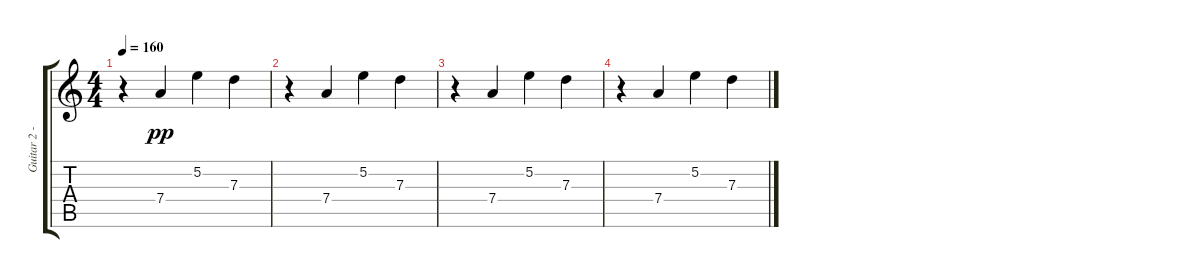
\track ("Guitar 2 - Sergie" "Guitar 2 -") {instrument overdrivenguitar}
\staff {score tabs}
\tuning (E4 B3 G3 D3 A2 E2) {hide}
\ts (4 4)
\tempo 160
\clef g2
\ks c
r.4{dy pp} 7.4.4 5.2.4 7.3.4 |
r.4 7.4.4 5.2.4 7.3.4 |
r.4 7.4.4 5.2.4 7.3.4 |
r.4 7.4.4 5.2.4 7.3.4
